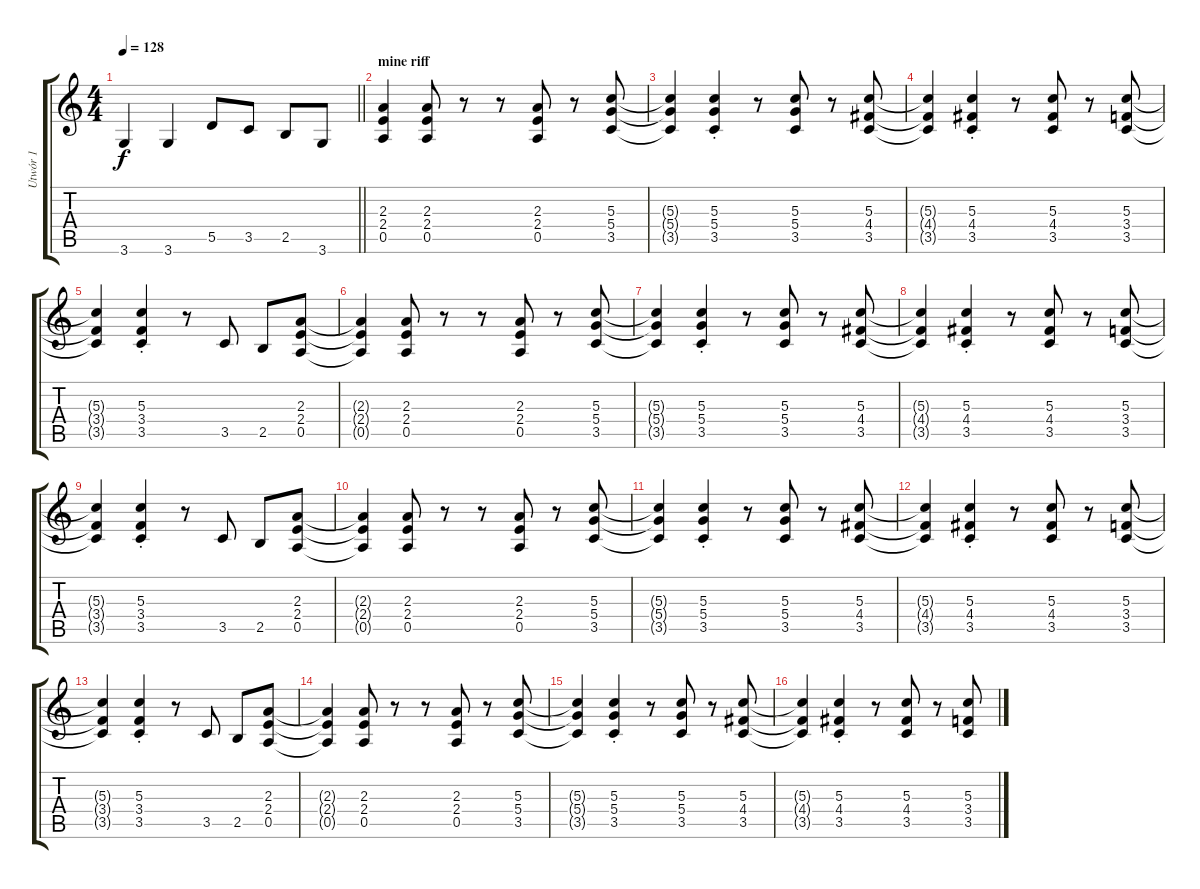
\track ("Utwór 1" "Utwór 1") {instrument overdrivenguitar}
\staff {score tabs}
\tuning (E4 B3 G3 D3 A2 E2) {hide}
\ts (4 4)
\tempo 128
\clef g2
\barLineRight lightlight
\ks c
3.6{t}.4{dy f} 3.6.4 5.5.8 3.5.8 2.5.8 3.6.8 |
\section ("" "mine riff")
(2.3 2.4 0.5).4 (2.3 2.4 0.5).8 r.8 r.8 (2.3 2.4 0.5).8 r.8 (5.3 5.4 3.5).8 |
(5.3{t} 5.4{t} 3.5{t}).4 (5.3{st} 5.4{st} 3.5{st}).4 r.8 (5.3 5.4 3.5).8 r.8 (5.3 4.4 3.5).8 |
(5.3{t} 4.4{t} 3.5{t}).4 (5.3{st} 4.4{st} 3.5{st}).4 r.8 (5.3 4.4 3.5).8 r.8 (5.3 3.4 3.5).8 |
(5.3{t} 3.4{t} 3.5{t}).4 (5.3{st} 3.4{st} 3.5{st}).4 r.8 3.5.8 2.5.8 (2.3 2.4 0.5).8 |
(2.3{t} 2.4{t} 0.5{t}).4 (2.3 2.4 0.5).8 r.8 r.8 (2.3 2.4 0.5).8 r.8 (5.3 5.4 3.5).8 |
(5.3{t} 5.4{t} 3.5{t}).4 (5.3{st} 5.4{st} 3.5{st}).4 r.8 (5.3 5.4 3.5).8 r.8 (5.3 4.4 3.5).8 |
(5.3{t} 4.4{t} 3.5{t}).4 (5.3{st} 4.4{st} 3.5{st}).4 r.8 (5.3 4.4 3.5).8 r.8 (5.3 3.4 3.5).8 |
(5.3{t} 3.4{t} 3.5{t}).4 (5.3{st} 3.4{st} 3.5{st}).4 r.8 3.5.8 2.5.8 (2.3 2.4 0.5).8 |
(2.3{t} 2.4{t} 0.5{t}).4 (2.3 2.4 0.5).8 r.8 r.8 (2.3 2.4 0.5).8 r.8 (5.3 5.4 3.5).8 |
(5.3{t} 5.4{t} 3.5{t}).4 (5.3{st} 5.4{st} 3.5{st}).4 r.8 (5.3 5.4 3.5).8 r.8 (5.3 4.4 3.5).8 |
(5.3{t} 4.4{t} 3.5{t}).4 (5.3{st} 4.4{st} 3.5{st}).4 r.8 (5.3 4.4 3.5).8 r.8 (5.3 3.4 3.5).8 |
(5.3{t} 3.4{t} 3.5{t}).4 (5.3{st} 3.4{st} 3.5{st}).4 r.8 3.5.8 2.5.8 (2.3 2.4 0.5).8 |
(2.3{t} 2.4{t} 0.5{t}).4 (2.3 2.4 0.5).8 r.8 r.8 (2.3 2.4 0.5).8 r.8 (5.3 5.4 3.5).8 |
(5.3{t} 5.4{t} 3.5{t}).4 (5.3{st} 5.4{st} 3.5{st}).4 r.8 (5.3 5.4 3.5).8 r.8 (5.3 4.4 3.5).8 |
(5.3{t} 4.4{t} 3.5{t}).4 (5.3{st} 4.4{st} 3.5{st}).4 r.8 (5.3 4.4 3.5).8 r.8 (5.3 3.4 3.5).8
